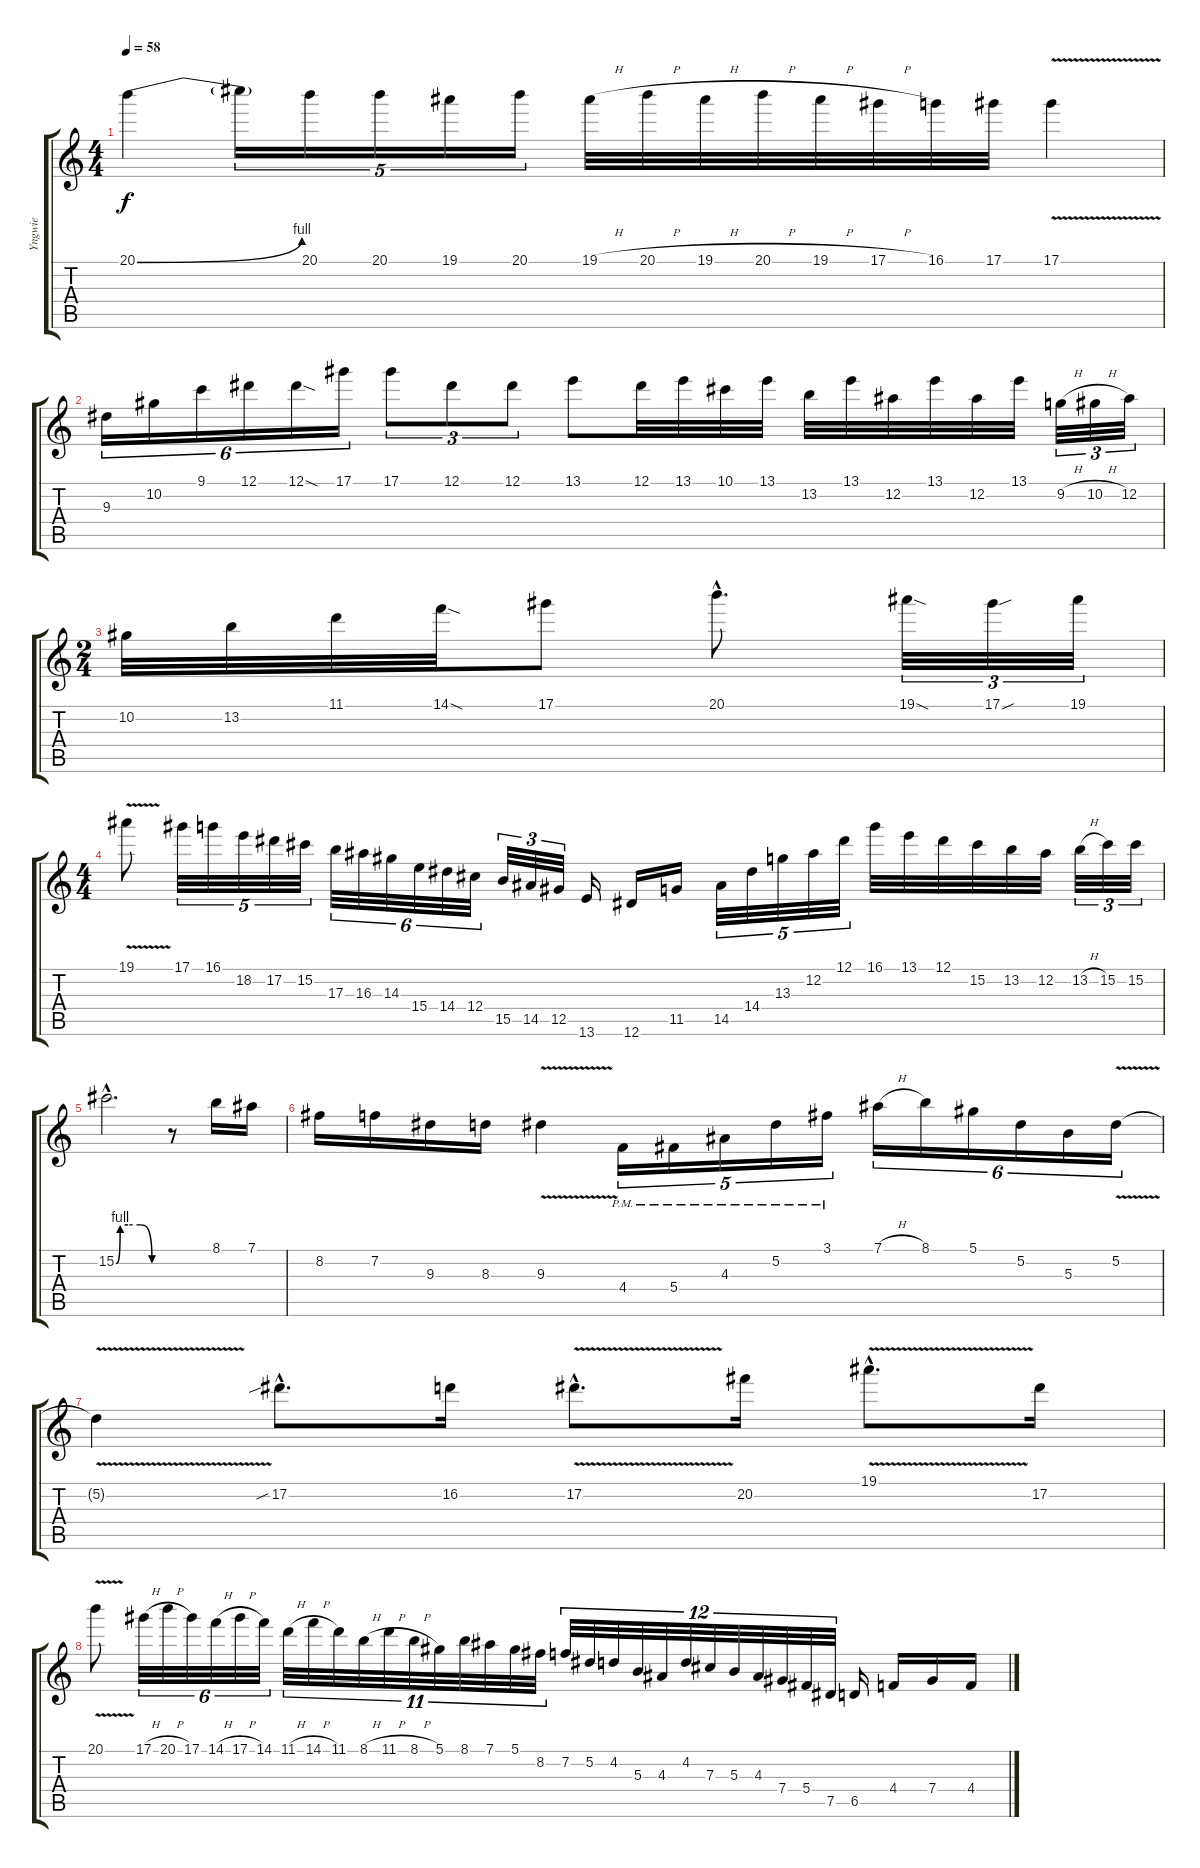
\track ("Yngwie" "Yngwie") {instrument overdrivenguitar}
\staff {score tabs}
\tuning (Eb4 Bb3 Gb3 Db3 Ab2 Eb2) {hide}
\ts (4 4)
\tempo 58
\clef g2
\ks c
20.1{be (bend 0 0 60 4)}.4{dy f} 20.1{t}.16{tu (5 4)} 20.1.16{tu (5 4)} 20.1.16{tu (5 4)} 19.1.16{tu (5 4)} 20.1.16{tu (5 4)} 19.1{h}.32 20.1{h}.32 19.1{h}.32 20.1{h}.32 19.1{h}.32 17.1{h}.32 16.1.32 17.1.32 17.1{v}.4 |
9.3.16{tu (6 4)} 10.2.16{tu (6 4)} 9.1.16{tu (6 4)} 12.1.16{tu (6 4)} 12.1{sod}.16{tu (6 4)} 17.1.16{tu (6 4)} 17.1.8{tu (3 2)} 12.1.8{tu (3 2)} 12.1.8{tu (3 2)} 13.1.8 12.1.32 13.1.32 10.1.32 13.1.32 13.2.32 13.1.32 12.2.32 13.1.32 12.2.32 13.1.32 9.2{h}.32{tu (3 2)} 10.2{h}.32{tu (3 2)} 12.2.32{tu (3 2)} |
\ts (2 4)
10.2.32 13.2.32 11.1.32 14.1{sod}.32 17.1.8 20.1{hac}.8{d} 19.1{sod}.32{tu (3 2)} 17.1{sou}.32{tu (3 2)} 19.1.32{tu (3 2)} |
\ts (4 4)
19.1{v}.8 17.1.32{tu (5 4)} 16.1.32{tu (5 4)} 18.2.32{tu (5 4)} 17.2.32{tu (5 4)} 15.2.32{tu (5 4)} 17.3.32{tu (6 4)} 16.3.32{tu (6 4)} 14.3.32{tu (6 4)} 15.4.32{tu (6 4)} 14.4.32{tu (6 4)} 12.4.32{tu (6 4)} 15.5.32{tu (3 2)} 14.5.32{tu (3 2)} 12.5.32{tu (3 2)} 13.6.16 12.6.16 11.5.16 14.5.32{tu (5 4)} 14.4.32{tu (5 4)} 13.3.32{tu (5 4)} 12.2.32{tu (5 4)} 12.1.32{tu (5 4)} 16.1.32 13.1.32 12.1.32 15.2.32 13.2.32 12.2.32 13.2{h}.32{tu (3 2)} 15.2.32{tu (3 2)} 15.2.32{tu (3 2)} |
15.2{be (custom 0 0 5 4 15 4 30 4 45 0 60 0) hac}.2{d} r.8 8.1.16 7.1.16 |
8.2.16 7.2.16 9.3.16 8.3.16 9.3{v}.4 4.4{pm}.16{tu (5 4)} 5.4{pm}.16{tu (5 4)} 4.3{pm}.16{tu (5 4)} 5.2{pm}.16{tu (5 4)} 3.1{pm}.16{tu (5 4)} 7.1{h}.16{tu (6 4)} 8.1.16{tu (6 4)} 5.1.16{tu (6 4)} 5.2.16{tu (6 4)} 5.3.16{tu (6 4)} 5.2{v}.16{tu (6 4)} |
5.2{t}.4 17.2{sib hac}.8{d} 16.2.16 17.2{v hac}.8{d} 20.2.16 19.1{v hac}.8{d} 17.2.16 |
20.1{v}.8 17.1{h}.32{tu (6 4)} 20.1{h}.32{tu (6 4)} 17.1.32{tu (6 4)} 14.1{h}.32{tu (6 4)} 17.1{h}.32{tu (6 4)} 14.1.32{tu (6 4)} 11.1{h}.32{tu (11 8)} 14.1{h}.32{tu (11 8)} 11.1.32{tu (11 8)} 8.1{h}.32{tu (11 8)} 11.1{h}.32{tu (11 8)} 8.1{h}.32{tu (11 8)} 5.1.32{tu (11 8)} 8.1.32{tu (11 8)} 7.1.32{tu (11 8)} 5.1.32{tu (11 8)} 8.2.32{tu (11 8)} 7.2.32{tu (12 8)} 5.2.32{tu (12 8)} 4.2.32{tu (12 8)} 5.3.32{tu (12 8)} 4.3.32{tu (12 8)} 4.2.32{tu (12 8)} 7.3.32{tu (12 8)} 5.3.32{tu (12 8)} 4.3.32{tu (12 8)} 7.4.32{tu (12 8)} 5.4.32{tu (12 8)} 7.5.32{tu (12 8)} 6.5.16 4.4.16 7.4.16 4.4.16
